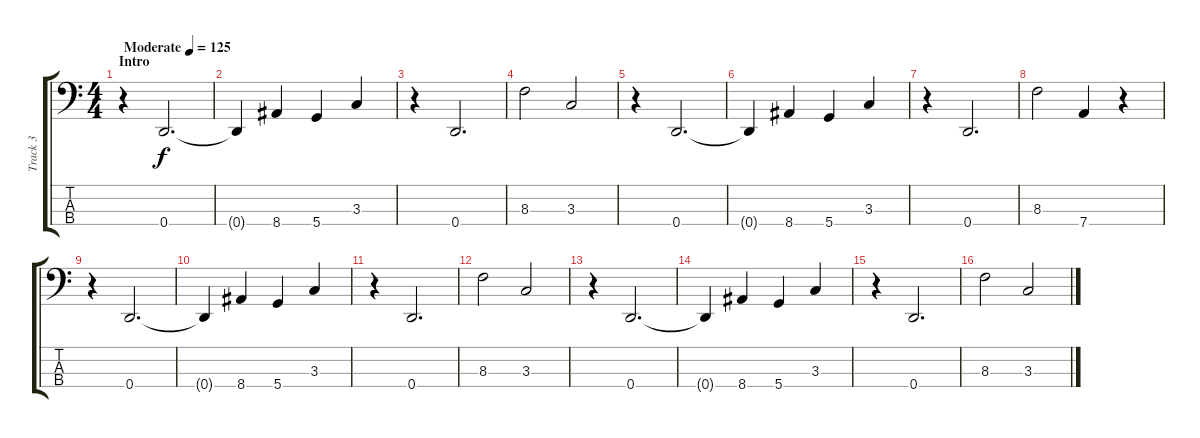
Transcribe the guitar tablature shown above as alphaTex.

\track ("Track 3" "Track 3") {instrument electricbasspick}
\staff {score tabs}
\tuning (G2 D2 A1 D1) {hide}
\ts (4 4)
\section ("" "Intro")
\tempo (125 "Moderate")
\clef f4
\ks c
r.4{dy f instrument electricbasspick} 0.4.2{d} |
0.4{t}.4 8.4.4 5.4.4 3.3.4 |
r.4 0.4.2{d} |
8.3.2 3.3.2 |
r.4 0.4.2{d} |
0.4{t}.4 8.4.4 5.4.4 3.3.4 |
r.4 0.4.2{d} |
8.3.2 7.4.4 r.4 |
r.4 0.4.2{d} |
0.4{t}.4 8.4.4 5.4.4 3.3.4 |
r.4 0.4.2{d} |
8.3.2 3.3.2 |
r.4 0.4.2{d} |
0.4{t}.4 8.4.4 5.4.4 3.3.4 |
r.4 0.4.2{d} |
8.3.2 3.3.2
